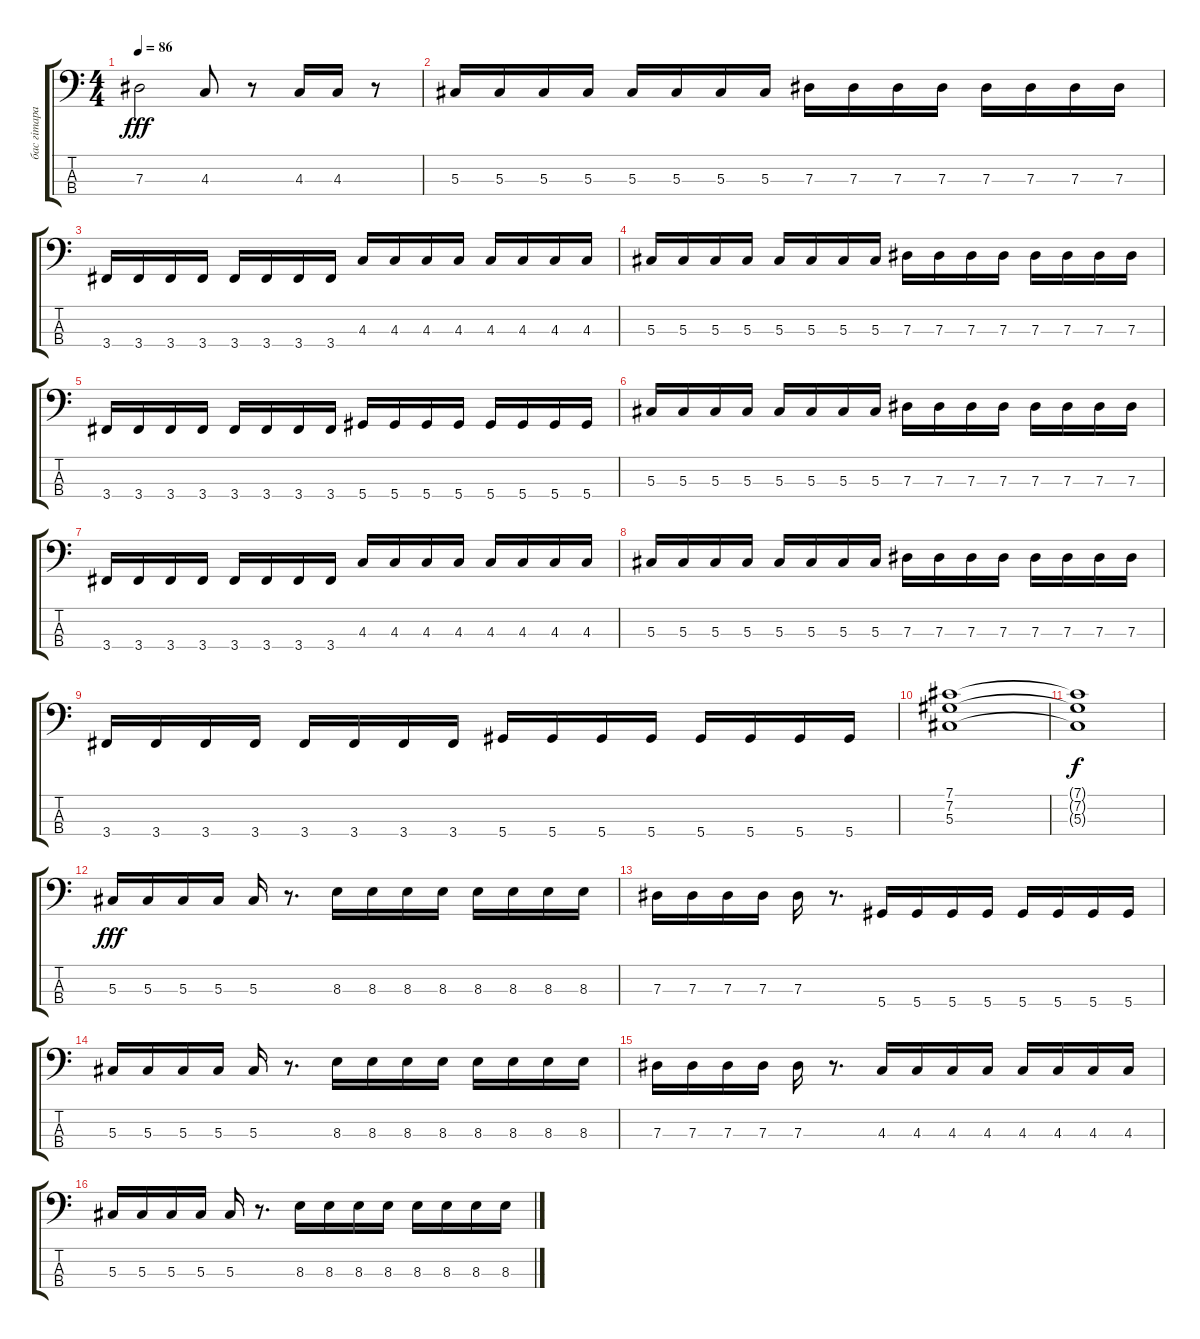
\track ("бас гiтара Алесь" "бас гiтара") {instrument electricbassfinger}
\staff {score tabs}
\tuning (Gb2 Db2 Ab1 Eb1) {hide}
\ts (4 4)
\tempo 86
\clef f4
\ks c
7.3.2{dy fff} 4.3.8 r.8 4.3.16 4.3.16 r.8 |
5.3.16 5.3.16 5.3.16 5.3.16 5.3.16 5.3.16 5.3.16 5.3.16 7.3.16 7.3.16 7.3.16 7.3.16 7.3.16 7.3.16 7.3.16 7.3.16 |
3.4.16 3.4.16 3.4.16 3.4.16 3.4.16 3.4.16 3.4.16 3.4.16 4.3.16 4.3.16 4.3.16 4.3.16 4.3.16 4.3.16 4.3.16 4.3.16 |
5.3.16 5.3.16 5.3.16 5.3.16 5.3.16 5.3.16 5.3.16 5.3.16 7.3.16 7.3.16 7.3.16 7.3.16 7.3.16 7.3.16 7.3.16 7.3.16 |
3.4.16 3.4.16 3.4.16 3.4.16 3.4.16 3.4.16 3.4.16 3.4.16 5.4.16 5.4.16 5.4.16 5.4.16 5.4.16 5.4.16 5.4.16 5.4.16 |
5.3.16 5.3.16 5.3.16 5.3.16 5.3.16 5.3.16 5.3.16 5.3.16 7.3.16 7.3.16 7.3.16 7.3.16 7.3.16 7.3.16 7.3.16 7.3.16 |
3.4.16 3.4.16 3.4.16 3.4.16 3.4.16 3.4.16 3.4.16 3.4.16 4.3.16 4.3.16 4.3.16 4.3.16 4.3.16 4.3.16 4.3.16 4.3.16 |
5.3.16 5.3.16 5.3.16 5.3.16 5.3.16 5.3.16 5.3.16 5.3.16 7.3.16 7.3.16 7.3.16 7.3.16 7.3.16 7.3.16 7.3.16 7.3.16 |
3.4.16 3.4.16 3.4.16 3.4.16 3.4.16 3.4.16 3.4.16 3.4.16 5.4.16 5.4.16 5.4.16 5.4.16 5.4.16 5.4.16 5.4.16 5.4.16 |
(7.1 7.2 5.3).1 |
(7.1{t} 7.2{t} 5.3{t}).1{dy f} |
5.3.16{dy fff} 5.3.16 5.3.16 5.3.16 5.3.16 r.8{d} 8.3.16 8.3.16 8.3.16 8.3.16 8.3.16 8.3.16 8.3.16 8.3.16 |
7.3.16 7.3.16 7.3.16 7.3.16 7.3.16 r.8{d} 5.4.16 5.4.16 5.4.16 5.4.16 5.4.16 5.4.16 5.4.16 5.4.16 |
5.3.16 5.3.16 5.3.16 5.3.16 5.3.16 r.8{d} 8.3.16 8.3.16 8.3.16 8.3.16 8.3.16 8.3.16 8.3.16 8.3.16 |
7.3.16 7.3.16 7.3.16 7.3.16 7.3.16 r.8{d} 4.3.16 4.3.16 4.3.16 4.3.16 4.3.16 4.3.16 4.3.16 4.3.16 |
5.3.16 5.3.16 5.3.16 5.3.16 5.3.16 r.8{d} 8.3.16 8.3.16 8.3.16 8.3.16 8.3.16 8.3.16 8.3.16 8.3.16
